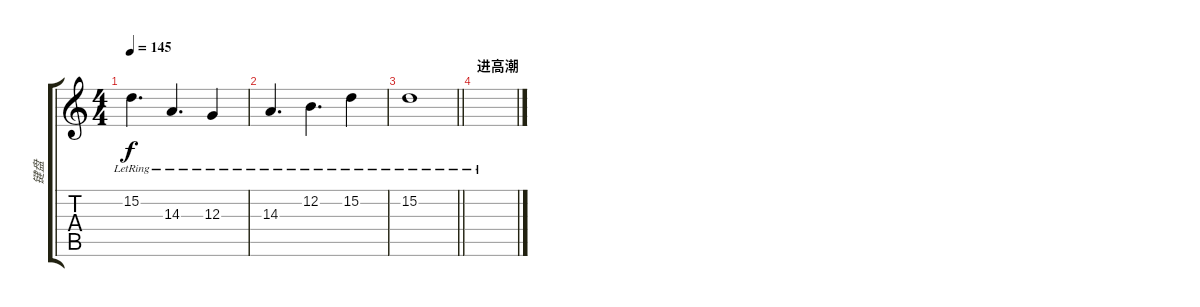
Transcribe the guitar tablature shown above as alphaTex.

\track ("键盘" "键盘") {instrument acousticgrandpiano}
\staff {score tabs}
\tuning (E4 B3 G3 D3 A2 E2) {hide}
\ts (4 4)
\tempo 145
\clef g2
\ks c
15.2{lr}.4{d dy f} 14.3{lr}.4{d} 12.3{lr}.4 |
14.3{lr}.4{d} 12.2{lr}.4{d} 15.2{lr}.4 |
\barLineRight lightlight
15.2{lr}.1 |
\section ("" "进高潮")
